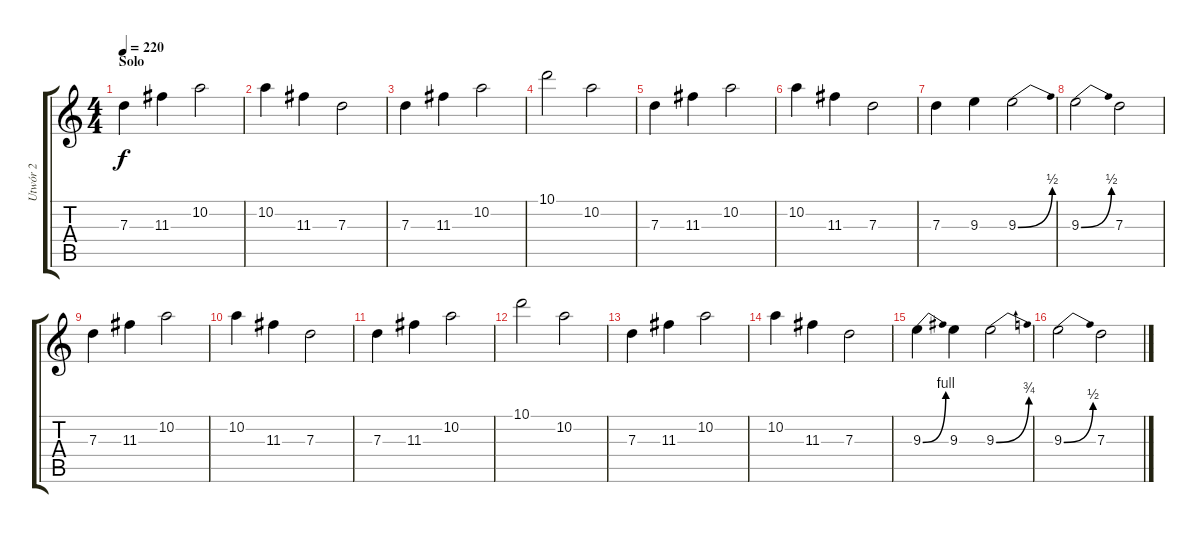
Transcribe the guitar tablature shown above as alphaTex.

\track ("Utwór 2" "Utwór 2") {instrument distortionguitar}
\staff {score tabs}
\tuning (E4 B3 G3 D3 A2 E2) {hide}
\ts (4 4)
\section ("" "Solo")
\tempo 220
\clef g2
\ks c
7.3.4{dy f} 11.3.4 10.2.2 |
10.2.4 11.3.4 7.3.2 |
7.3.4 11.3.4 10.2.2 |
10.1.2 10.2.2 |
7.3.4 11.3.4 10.2.2 |
10.2.4 11.3.4 7.3.2 |
7.3.4 9.3.4 9.3{be (bend 0 0 60 2)}.2 |
9.3{be (bend 0 0 60 2)}.2 7.3.2 |
7.3.4 11.3.4 10.2.2 |
10.2.4 11.3.4 7.3.2 |
7.3.4 11.3.4 10.2.2 |
10.1.2 10.2.2 |
7.3.4 11.3.4 10.2.2 |
10.2.4 11.3.4 7.3.2 |
9.3{be (bend 0 0 60 4)}.4 9.3.4 9.3{be (bend 0 0 60 3)}.2 |
9.3{be (bend 0 0 60 2)}.2 7.3.2
